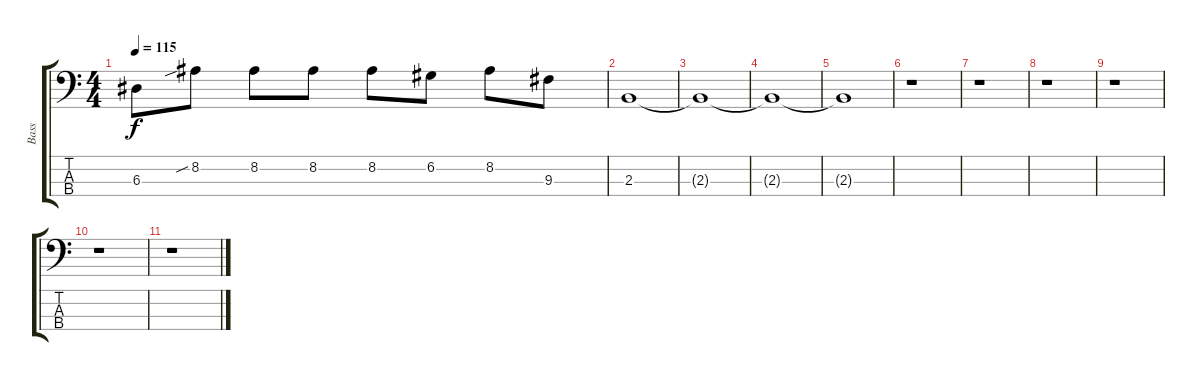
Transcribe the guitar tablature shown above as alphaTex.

\track ("Bass" "Bass") {instrument electricbassfinger}
\staff {score tabs}
\tuning (G2 D2 A1 E1) {hide}
\ts (4 4)
\tempo 115
\clef f4
\ks c
6.3.8{dy f} 8.2{sib}.8 8.2.8 8.2.8 8.2.8 6.2.8 8.2.8 9.3.8 |
2.3.1 |
2.3{t}.1 |
2.3{t}.1 |
2.3{t}.1 |
r.1 |
r.1 |
r.1 |
r.1 |
r.1 |
r.1
